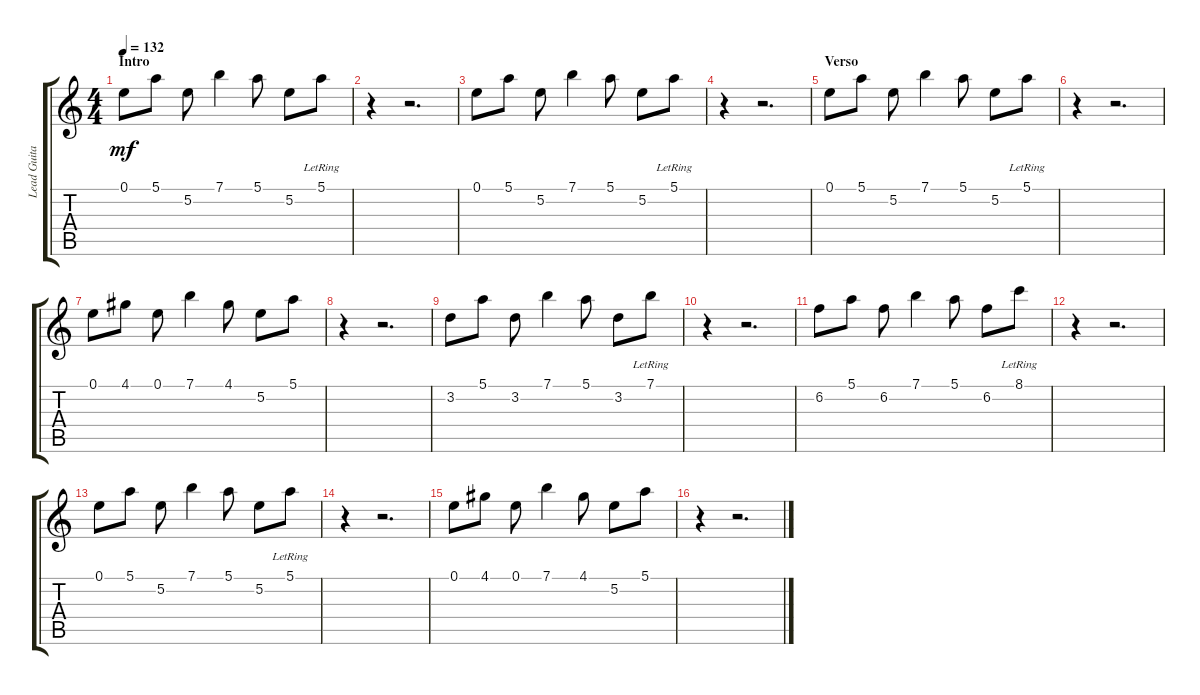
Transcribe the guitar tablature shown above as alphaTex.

\track ("Lead Guitar" "Lead Guita") {instrument acousticguitarsteel}
\staff {score tabs}
\tuning (E4 B3 G3 D3 A2 E2) {hide}
\ts (4 4)
\section ("" "Intro")
\tempo 132
\clef g2
\ks c
0.1.8{dy mf instrument acousticguitarsteel} 5.1.8 5.2.8 7.1.4 5.1.8 5.2.8 5.1{lr}.8 |
r.4 r.2{d} |
0.1.8 5.1.8 5.2.8 7.1.4 5.1.8 5.2.8 5.1{lr}.8 |
r.4 r.2{d} |
\section ("" "Verso")
0.1.8 5.1.8 5.2.8 7.1.4 5.1.8 5.2.8 5.1{lr}.8 |
r.4 r.2{d} |
0.1.8 4.1.8 0.1.8 7.1.4 4.1.8 5.2.8 5.1.8 |
r.4 r.2{d} |
3.2.8 5.1.8 3.2.8 7.1.4 5.1.8 3.2.8 7.1{lr}.8 |
r.4 r.2{d} |
6.2.8 5.1.8 6.2.8 7.1.4 5.1.8 6.2.8 8.1{lr}.8 |
r.4 r.2{d} |
0.1.8 5.1.8 5.2.8 7.1.4 5.1.8 5.2.8 5.1{lr}.8 |
r.4 r.2{d} |
0.1.8 4.1.8 0.1.8 7.1.4 4.1.8 5.2.8 5.1.8 |
r.4 r.2{d}
